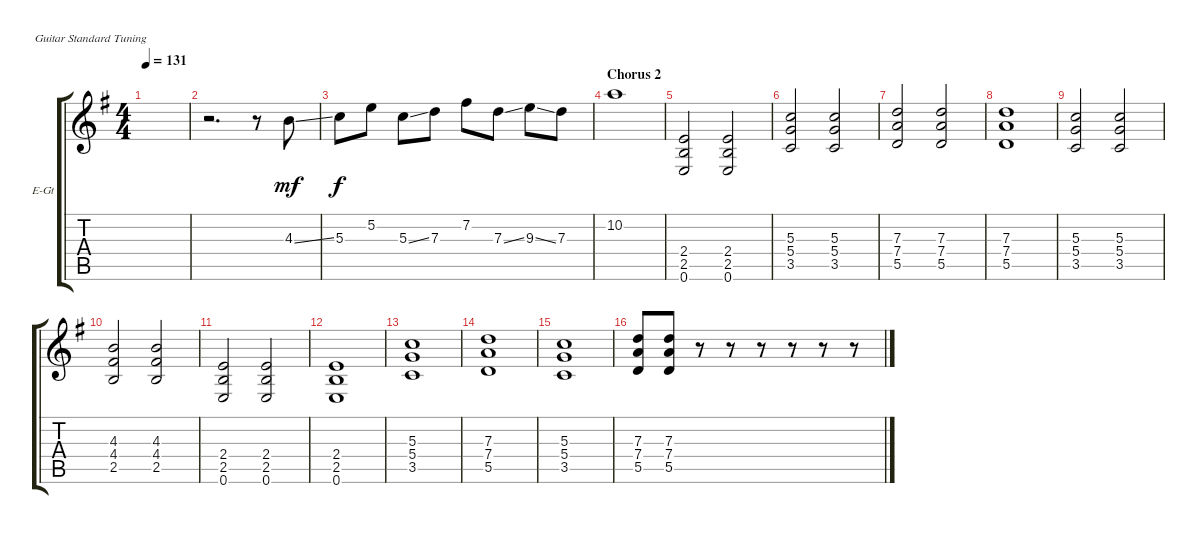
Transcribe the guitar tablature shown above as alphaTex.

\bracketExtendMode groupsimilarinstruments
\firstSystemTrackNameOrientation horizontal
\otherSystemsTrackNameOrientation horizontal
\track ("E-Guitar" "E-Gt") {instrument distortionguitar}
\staff {score tabs}
\tuning (E4 B3 G3 D3 A2 E2)
\ts (4 4)
\tempo 131
\clef g2
\ks g
|
r.2{d} r.8 4.3{ss}.8{dy mf} |
5.3.8{dy f} 5.2.8 5.3{ss}.8 7.3.8 7.2.8 7.3{ss}.8 9.3{ss}.8 7.3.8 |
\section ("" "Chorus 2")
10.2.1 |
(2.4 2.5 0.6).2 (2.4 2.5 0.6).2 |
(5.3 5.4 3.5).2 (5.3 5.4 3.5).2 |
(7.3 7.4 5.5).2 (7.3 7.4 5.5).2 |
(7.3 7.4 5.5).1 |
(5.3 5.4 3.5).2 (5.3 5.4 3.5).2 |
(4.3 4.4 2.5).2 (4.3 4.4 2.5).2 |
(2.4 2.5 0.6).2 (2.4 2.5 0.6).2 |
(2.4 2.5 0.6).1 |
(5.3 5.4 3.5).1 |
(7.3 7.4 5.5).1 |
(5.3 5.4 3.5).1 |
(7.3 7.4 5.5).8 (7.3 7.4 5.5).8 r.8 r.8 r.8 r.8 r.8 r.8
